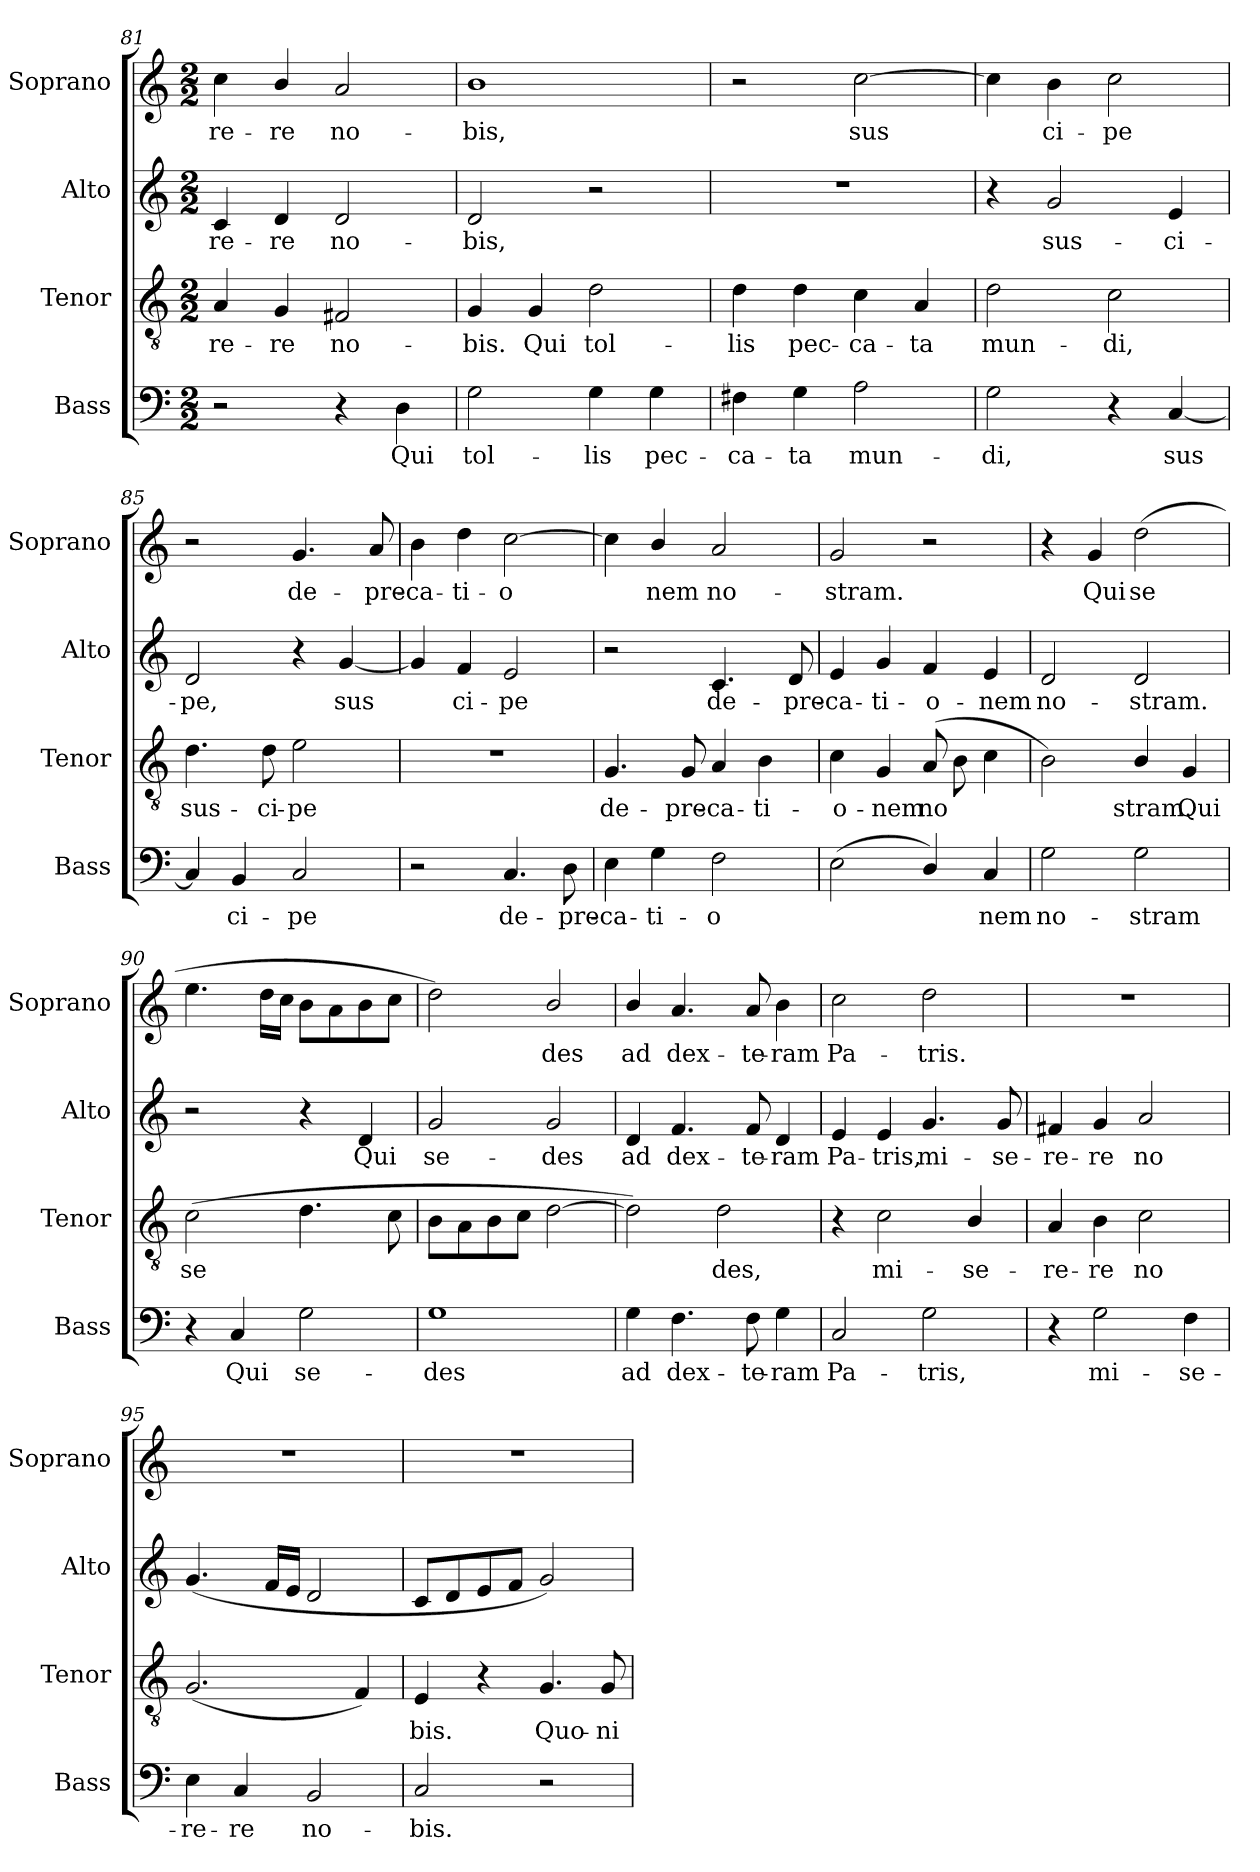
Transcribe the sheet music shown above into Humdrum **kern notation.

**kern	**text	**kern	**text	**kern	**text	**kern	**text
*part4	*part4	*part3	*part3	*part2	*part2	*part1	*part1
*staff4	*staff4	*staff3	*staff3	*staff2	*staff2	*staff1	*staff1
*I"Bass	*	*I"Tenor	*	*I"Alto	*	*I"Soprano	*
*I'Bass	*	*I'Tenor	*	*I'Alto	*	*I'Soprano	*
!!LO:LB:g=z
*clefF4	*	*clefGv2	*	*clefG2	*	*clefG2	*
*k[]	*	*k[]	*	*k[]	*	*k[]	*
*C:	*	*C:	*	*C:	*	*C:	*
*M2/2	*	*M2/2	*	*M2/2	*	*M2/2	*
=81	=81	=81	=81	=81	=81	=81	=81
!	!	!	!LO:LY:b	!	!LO:LY:b	!	!LO:LY:b
2r	.	4A/	-re-	4c/	-re-	4cc\	-re-
!	!	!	!LO:LY:b	!	!LO:LY:b	!	!LO:LY:b
.	.	4G/	-re	4d/	-re	4b/	-re
!	!	!	!LO:LY:b	!	!LO:LY:b	!	!LO:LY:b
4r	.	2F#X/	no-	2d/	no-	2a/	no-
!	!LO:LY:b	!	!	!	!	!	!
4D\	Qui	.	.	.	.	.	.
=82	=82	=82	=82	=82	=82	=82	=82
!	!LO:LY:b	!	!LO:LY:b	!	!LO:LY:b	!	!LO:LY:b
2G\	tol-	4G/	-bis.	2d/	-bis,	1b	-bis,
!	!	!	!LO:LY:b	!	!	!	!
.	.	4G/	Qui	.	.	.	.
!	!LO:LY:b	!	!LO:LY:b	!	!	!	!
4G\	-lis	2d\	tol-	2r	.	.	.
!	!LO:LY:b	!	!	!	!	!	!
4G\	pec-	.	.	.	.	.	.
=83	=83	=83	=83	=83	=83	=83	=83
!	!LO:LY:b	!	!LO:LY:b	!	!	!	!
4F#X\	-ca-	4d\	-lis	1r	.	2r	.
!	!LO:LY:b	!	!LO:LY:b	!	!	!	!
4G\	-ta	4d\	pec-	.	.	.	.
!	!LO:LY:b	!	!LO:LY:b	!	!	!	!LO:LY:b
2A\	mun-	4c\	-ca-	.	.	[2cc\	sus­
!	!	!	!LO:LY:b	!	!	!	!
.	.	4A/	-ta	.	.	.	.
=84	=84	=84	=84	=84	=84	=84	=84
!	!LO:LY:b	!	!LO:LY:b	!	!	!	!
2G\	-di,	2d\	mun-	4r	.	4cc\]	.
!	!	!	!	!	!LO:LY:b	!	!LO:LY:b
.	.	.	.	2g/	sus-	4b\	ci-
!	!	!	!LO:LY:b	!	!	!	!LO:LY:b
4r	.	2c\	-di,	.	.	2cc\	-pe
!	!LO:LY:b	!	!	!	!LO:LY:b	!	!
[4C/	sus­	.	.	4e/	-ci-	.	.
=85	=85	=85	=85	=85	=85	=85	=85
!	!	!	!LO:LY:b	!	!LO:LY:b	!	!
4C/]	.	4.d\	sus-	2d/	-pe,	2r	.
!	!LO:LY:b	!	!	!	!	!	!
4BB/	ci-	.	.	.	.	.	.
!	!	!	!LO:LY:b	!	!	!	!
.	.	8d\	-ci-	.	.	.	.
!	!LO:LY:b	!	!LO:LY:b	!	!	!	!LO:LY:b
2C/	-pe	2e\	-pe	4r	.	4.g/	de-
!	!	!	!	!	!LO:LY:b	!	!
.	.	.	.	[4g/	sus­	.	.
!	!	!	!	!	!	!	!LO:LY:b
.	.	.	.	.	.	8a/	-pre-
=86	=86	=86	=86	=86	=86	=86	=86
!	!	!	!	!	!	!	!LO:LY:b
2r	.	1r	.	4g/]	.	4b\	-ca-
!	!	!	!	!	!LO:LY:b	!	!LO:LY:b
.	.	.	.	4f/	ci-	4dd\	-ti-
!	!LO:LY:b	!	!	!	!LO:LY:b	!	!LO:LY:b
4.C/	de-	.	.	2e/	-pe	[2cc\	-o­
!	!LO:LY:b	!	!	!	!	!	!
8D\	-pre-	.	.	.	.	.	.
=87	=87	=87	=87	=87	=87	=87	=87
!	!LO:LY:b	!	!LO:LY:b	!	!	!	!
4E\	-ca-	4.G/	de-	2r	.	4cc\]	.
!	!LO:LY:b	!	!	!	!	!	!LO:LY:b
4G\	-ti-	.	.	.	.	4b/	nem
!	!	!	!LO:LY:b	!	!	!	!
.	.	8G/	-pre-	.	.	.	.
!	!LO:LY:b	!	!LO:LY:b	!	!LO:LY:b	!	!LO:LY:b
2F\	-o­	4A/	-ca-	4.c/	de-	2a/	no-
!	!	!	!LO:LY:b	!	!	!	!
.	.	4B\	-ti-	.	.	.	.
!	!	!	!	!	!LO:LY:b	!	!
.	.	.	.	8d/	-pre-	.	.
!!LO:PB:g=z
=88	=88	=88	=88	=88	=88	=88	=88
!	!	!	!LO:LY:b	!	!LO:LY:b	!	!LO:LY:b
(<2E\	.	4c\	-o-	4e/	-ca-	2g/	-stram.
!	!	!	!LO:LY:b	!	!LO:LY:b	!	!
.	.	4G/	-nem	4g/	-ti-	.	.
!	!	!	!LO:LY:b	!	!LO:LY:b	!	!
4D/)	.	(>8A/	no­	4f/	-o-	2r	.
.	.	8B\	.	.	.	.	.
!	!LO:LY:b	!	!	!	!LO:LY:b	!	!
4C/	nem	4c\	.	4e/	-nem	.	.
=89	=89	=89	=89	=89	=89	=89	=89
!	!LO:LY:b	!	!	!	!LO:LY:b	!	!
2G\	no-	2B\)	.	2d/	no-	4r	.
!	!	!	!	!	!	!	!LO:LY:b
.	.	.	.	.	.	4g/	Qui
!	!LO:LY:b	!	!LO:LY:b	!	!LO:LY:b	!	!LO:LY:b
2G\	-stram	4B/	stram.	2d/	-stram.	(>2dd\	se­
!	!	!	!LO:LY:b	!	!	!	!
.	.	4G/	Qui	.	.	.	.
=90	=90	=90	=90	=90	=90	=90	=90
!	!	!	!LO:LY:b	!	!	!	!
4r	.	(>2c\	se­	2r	.	4.ee\	.
!	!LO:LY:b	!	!	!	!	!	!
4C/	Qui	.	.	.	.	.	.
.	.	.	.	.	.	16dd\LL	.
.	.	.	.	.	.	16cc\JJ	.
!	!LO:LY:b	!	!	!	!	!	!
2G\	se-	4.d\	.	4r	.	8b\L	.
.	.	.	.	.	.	8a\	.
!	!	!	!	!	!LO:LY:b	!	!
.	.	.	.	4d/	Qui	8b\	.
.	.	8c\	.	.	.	8cc\J	.
=91	=91	=91	=91	=91	=91	=91	=91
!	!LO:LY:b	!	!	!	!LO:LY:b	!	!
1G	-des	8B\L	.	2g/	se-	2dd\)	.
.	.	8A\	.	.	.	.	.
.	.	8B\	.	.	.	.	.
.	.	8c\J	.	.	.	.	.
!	!	!	!	!	!LO:LY:b	!	!LO:LY:b
.	.	[2d\	.	2g/	-des	2b/	des
=92	=92	=92	=92	=92	=92	=92	=92
!	!LO:LY:b	!	!	!	!LO:LY:b	!	!LO:LY:b
4G\	ad	2d\])	.	4d/	ad	4b/	ad
!	!LO:LY:b	!	!	!	!LO:LY:b	!	!LO:LY:b
4.F\	dex-	.	.	4.f/	dex-	4.a/	dex-
!	!	!	!LO:LY:b	!	!	!	!
.	.	2d\	des,	.	.	.	.
!	!LO:LY:b	!	!	!	!LO:LY:b	!	!LO:LY:b
8F\	-te-	.	.	8f/	-te-	8a/	-te-
!	!LO:LY:b	!	!	!	!LO:LY:b	!	!LO:LY:b
4G\	-ram	.	.	4d/	-ram	4b\	-ram
=93	=93	=93	=93	=93	=93	=93	=93
!	!LO:LY:b	!	!	!	!LO:LY:b	!	!LO:LY:b
2C/	Pa-	4r	.	4e/	Pa-	2cc\	Pa-
!	!	!	!LO:LY:b	!	!LO:LY:b	!	!
.	.	2c\	mi-	4e/	-tris,	.	.
!	!LO:LY:b	!	!	!	!LO:LY:b	!	!LO:LY:b
2G\	-tris,	.	.	4.g/	mi-	2dd\	-tris.
!	!	!	!LO:LY:b	!	!	!	!
.	.	4B/	-se-	.	.	.	.
!	!	!	!	!	!LO:LY:b	!	!
.	.	.	.	8g/	-se-	.	.
=94	=94	=94	=94	=94	=94	=94	=94
!	!	!	!LO:LY:b	!	!LO:LY:b	!	!
4r	.	4A/	-re-	4f#X/	-re-	1r	.
!	!LO:LY:b	!	!LO:LY:b	!	!LO:LY:b	!	!
2G\	mi-	4B\	-re	4g/	-re	.	.
!	!	!	!LO:LY:b	!	!LO:LY:b	!	!
.	.	2c\	no­	2a/	no­	.	.
!	!LO:LY:b	!	!	!	!	!	!
4F\	-se-	.	.	.	.	.	.
!!LO:LB:g=z
=95	=95	=95	=95	=95	=95	=95	=95
!	!LO:LY:b	!	!	!	!	!	!
4E\	-re-	(<2.G/	.	(<4.g/	.	1r	.
!	!LO:LY:b	!	!	!	!	!	!
4C/	-re	.	.	.	.	.	.
.	.	.	.	16f/LL	.	.	.
.	.	.	.	16e/JJ	.	.	.
!	!LO:LY:b	!	!	!	!	!	!
2BB/	no-	.	.	2d/	.	.	.
.	.	4F/)	.	.	.	.	.
=96	=96	=96	=96	=96	=96	=96	=96
!	!LO:LY:b	!	!LO:LY:b	!	!	!	!
2C/	-bis.	4E/	bis.	8c/L	.	1r	.
.	.	.	.	8d/	.	.	.
.	.	4r	.	8e/	.	.	.
.	.	.	.	8f/J	.	.	.
!	!	!	!LO:LY:b	!	!	!	!
2r	.	4.G/	Quo-	2g/)	.	.	.
!	!	!	!LO:LY:b	!	!	!	!
.	.	8G/	-ni-	.	.	.	.
=	=	=	=	=	=	=	=
*-	*-	*-	*-	*-	*-	*-	*-
